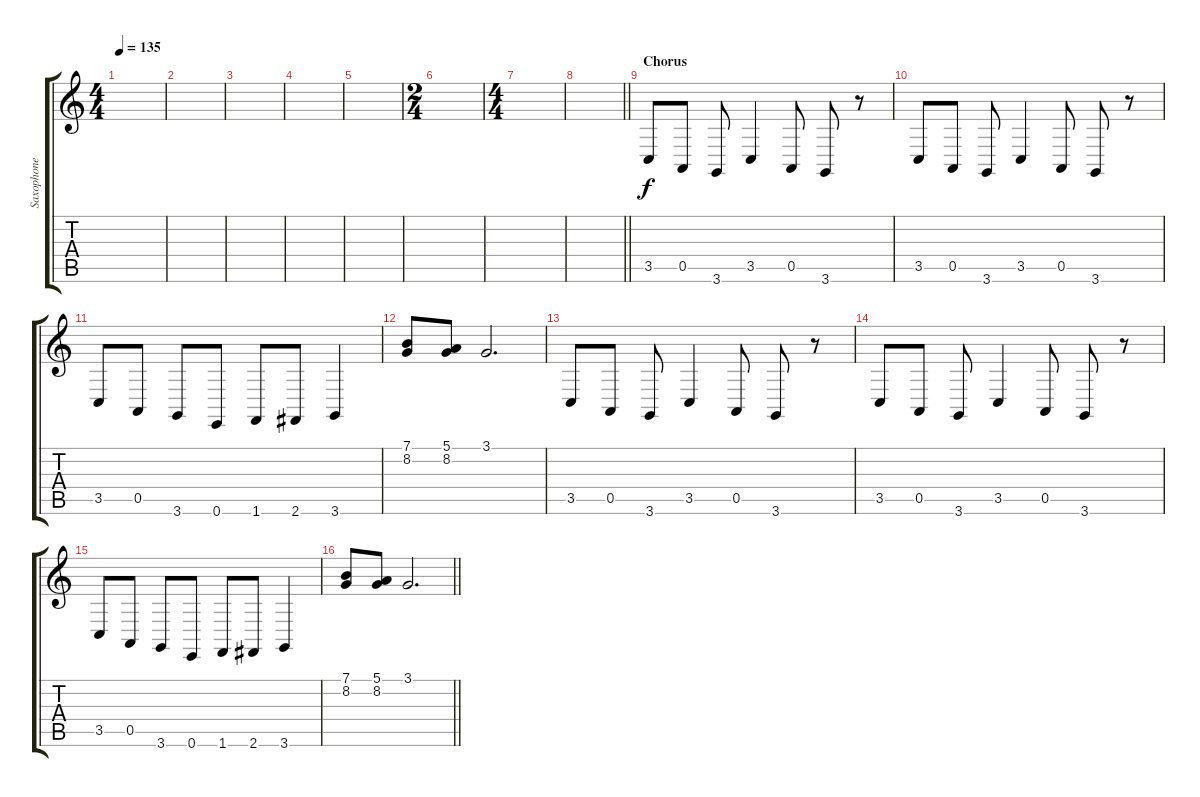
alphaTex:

\track ("Saxophone" "Saxophone") {instrument tenorsax}
\staff {score tabs}
\tuning (E4 B3 G3 D3 A2 E2) {hide}
\ts (4 4)
\tempo 135
\clef g2
\ks c
|
|
|
|
|
\ts (2 4)
|
\ts (4 4)
|
\barLineRight lightlight
|
\section ("" "Chorus")
3.5.8 0.5.8 3.6.8 3.5.4 0.5.8 3.6.8 r.8 |
3.5.8 0.5.8 3.6.8 3.5.4 0.5.8 3.6.8 r.8 |
3.5.8 0.5.8 3.6.8 0.6.8 1.6.8 2.6.8 3.6.4 |
(7.1 8.2).8 (5.1 8.2).8 3.1.2{d} |
3.5.8 0.5.8 3.6.8 3.5.4 0.5.8 3.6.8 r.8 |
3.5.8 0.5.8 3.6.8 3.5.4 0.5.8 3.6.8 r.8 |
3.5.8 0.5.8 3.6.8 0.6.8 1.6.8 2.6.8 3.6.4 |
\barLineRight lightlight
(7.1 8.2).8 (5.1 8.2).8 3.1.2{d}
